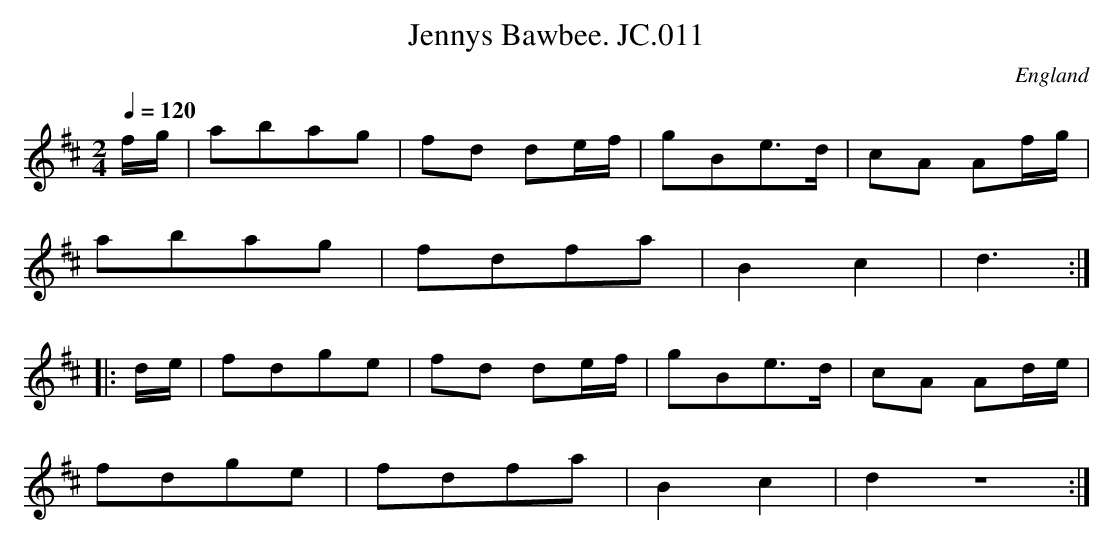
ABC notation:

X:1
T:Jennys Bawbee. JC.011
O:England
M:2/4
L:1/8
Q:1/4=120
K:D major
f/g/|\
abag|fd de/f/|gBe>d|cA Af/g/|!
abag|fdfa|B2c2|d3:|!
|:d/e/|fdge|fd de/f/|gBe>d|cA Ad/e/|!
fdge|fdfa|B2c2|d2Z:|
